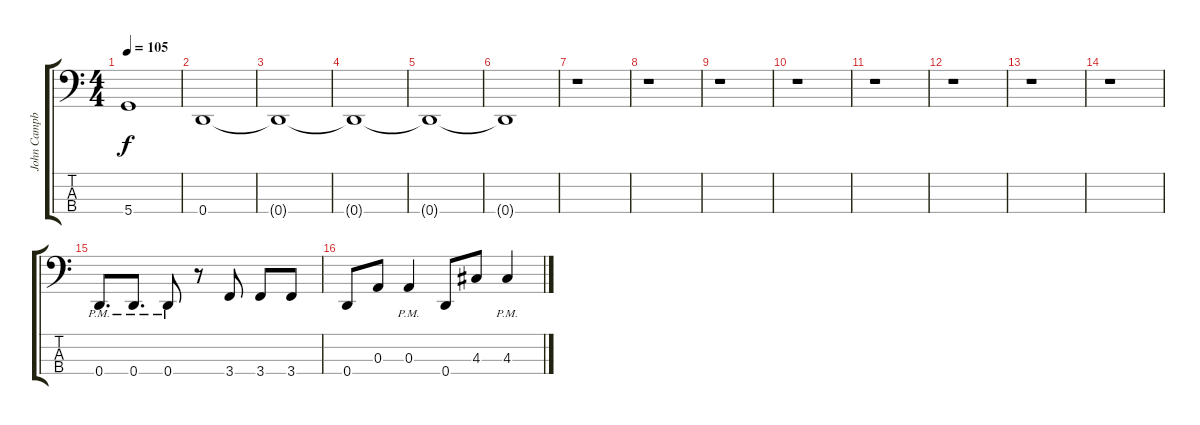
\track ("John Campbell" "John Campb") {instrument electricbasspick}
\staff {score tabs}
\tuning (G2 D2 A1 D1) {hide}
\ts (4 4)
\tempo 105
\clef f4
\ks c
5.4.1{dy f} |
0.4.1 |
0.4{t}.1 |
0.4{t}.1 |
0.4{t}.1 |
0.4{t}.1 |
r.1 |
r.1 |
r.1 |
r.1 |
r.1 |
r.1 |
r.1 |
r.1 |
0.4{pm}.8{d} 0.4{pm}.8{d} 0.4{pm}.8 r.8 3.4.8 3.4.8 3.4.8 |
0.4.8 0.3.8 0.3{pm}.4 0.4.8 4.3.8 4.3{pm}.4
